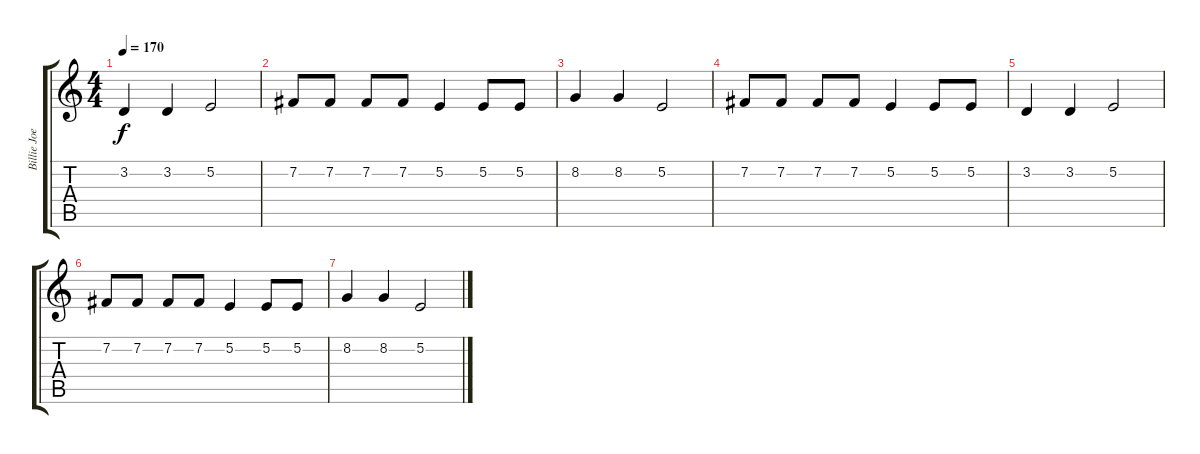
\track ("Billie Joe Vocal" "Billie Joe") {instrument electricgrandpiano}
\staff {score tabs}
\tuning (E4 B3 G3 D3 A2 E2) {hide}
\ts (4 4)
\tempo 170
\clef g2
\ks c
3.2.4{dy f} 3.2.4 5.2.2 |
7.2.8 7.2.8 7.2.8 7.2.8 5.2.4 5.2.8 5.2.8 |
8.2.4 8.2.4 5.2.2 |
7.2.8 7.2.8 7.2.8 7.2.8 5.2.4 5.2.8 5.2.8 |
3.2.4 3.2.4 5.2.2 |
7.2.8 7.2.8 7.2.8 7.2.8 5.2.4 5.2.8 5.2.8 |
8.2.4 8.2.4 5.2.2
